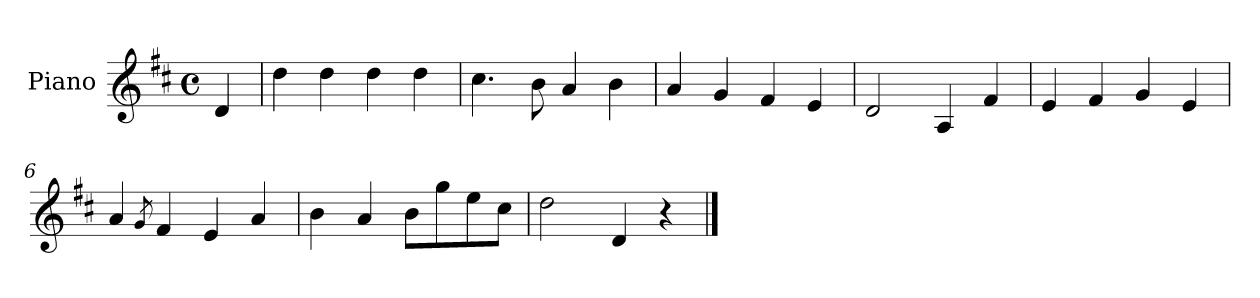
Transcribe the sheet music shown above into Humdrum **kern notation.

**kern
*part1
*staff1
*I"Piano
*I'Pno.
*clefG2
*k[f#c#]
*M4/4
*met(c)
=
4d/
=1
4dd\
4dd\
4dd\
4dd\
=2
4.cc#\
8b\
4a/
4b\
=3
4a/
4g/
4f#/
4e/
=4
2d/
4A/
4f#/
=5
4e/
4f#/
4g/
4e/
=6
4a/
8qg/
4f#/
4e/
4a/
=7
4b\
4a/
8b\L
8gg\
8ee\
8cc#\J
=8
2dd\
4d/
4r
==
*-
